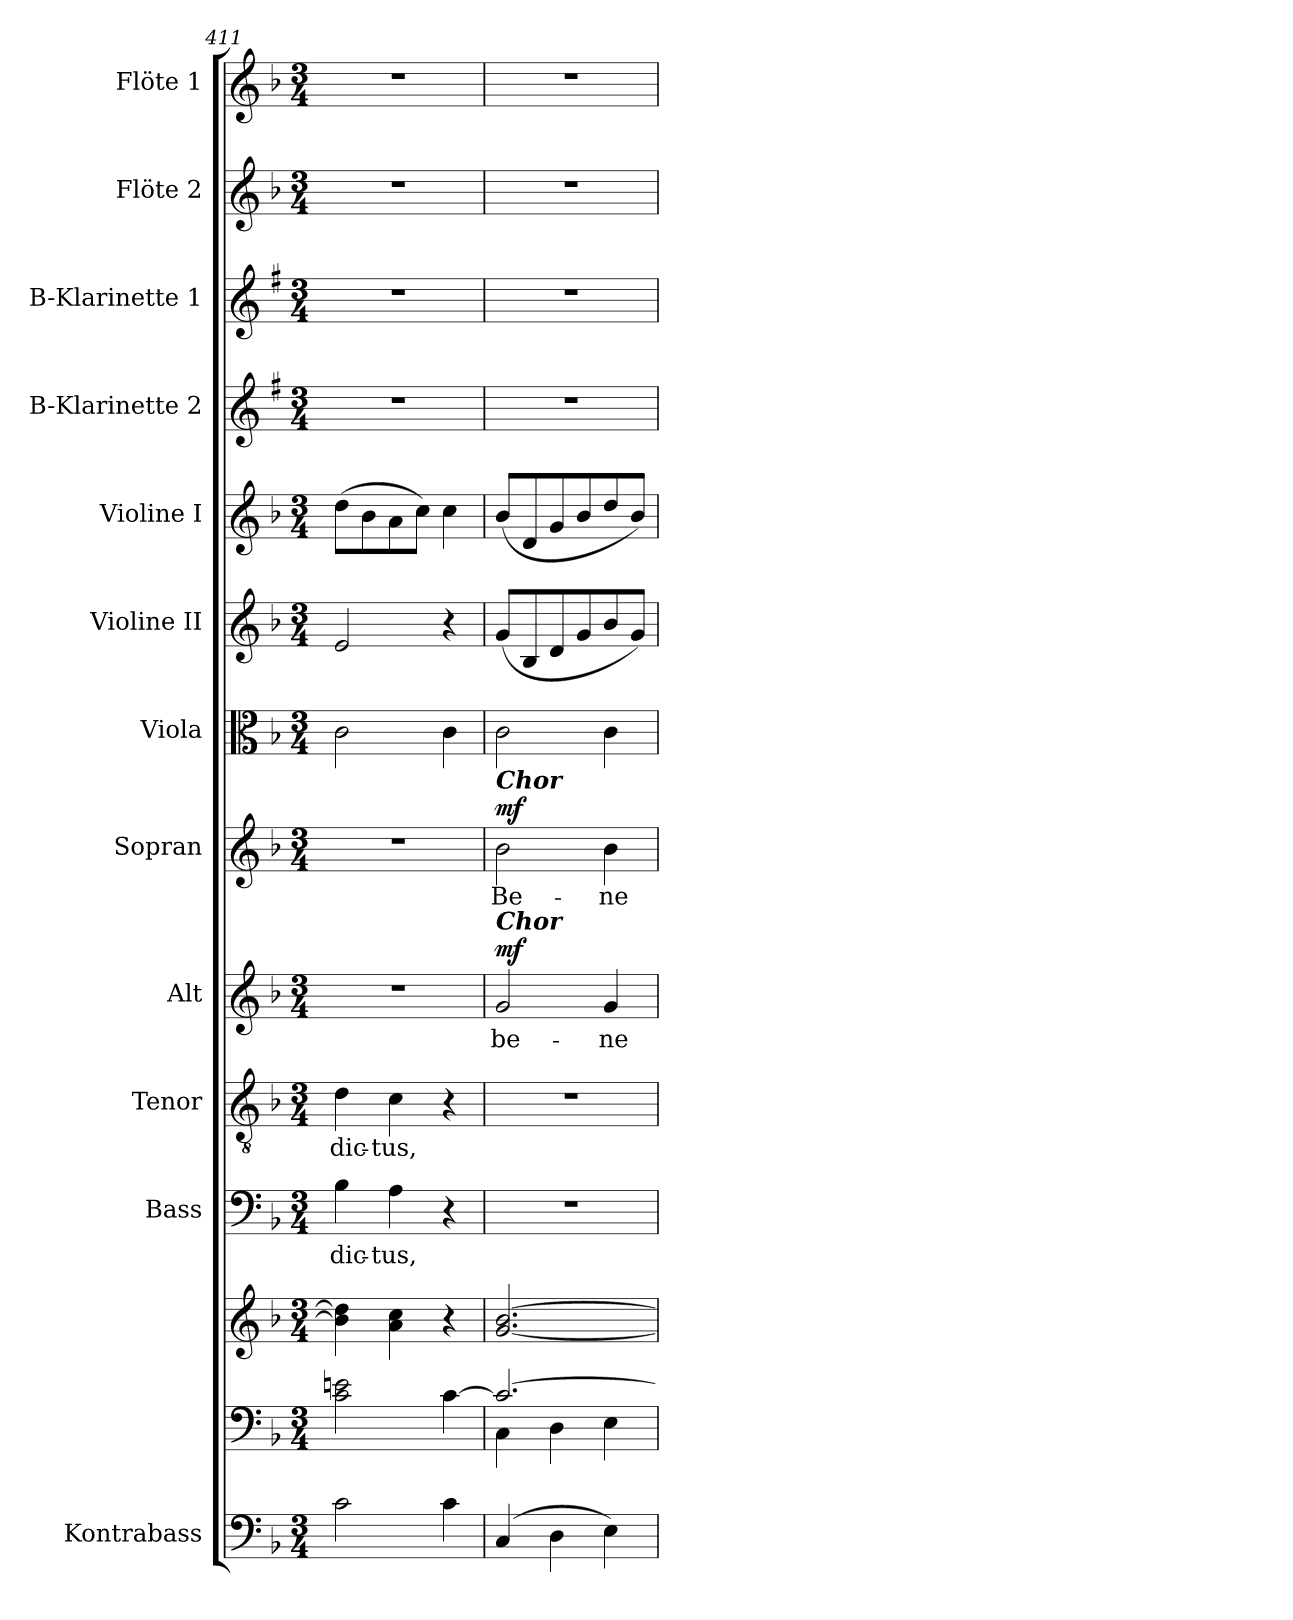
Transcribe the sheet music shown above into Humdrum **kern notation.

**kern	**kern	**kern	**kern	**text	**kern	**text	**kern	**text	**dynam	**kern	**text	**dynam	**kern	**kern	**kern	**kern	**kern	**kern	**kern
*part13	*part12	*part12	*part11	*part11	*part10	*part10	*part9	*part9	*part9	*part8	*part8	*part8	*part7	*part6	*part5	*part4	*part3	*part2	*part1
*staff14	*staff13	*staff12	*staff11	*staff11	*staff10	*staff10	*staff9	*staff9	*staff9	*staff8	*staff8	*staff8	*staff7	*staff6	*staff5	*staff4	*staff3	*staff2	*staff1
*I"Kontrabass	*	*	*I"Bass	*	*I"Tenor	*	*I"Alt	*	*	*I"Sopran	*	*	*I"Viola	*I"Violine II	*I"Violine I	*I"B-Klarinette 2	*I"B-Klarinette 1	*I"Flöte 2	*I"Flöte 1
*I'Kb.	*	*	*I'B.	*	*I'T.	*	*I'A.	*	*	*I'S.	*	*	*I'Vla.	*I'Vl. II	*I'Vl. I	*I'B Kl. 2	*I'B Kl. 1	*I'Fl. 2	*I'Fl. 1
*clefF4	*clefF4	*clefG2	*clefF4	*	*clefGv2	*	*clefG2	*	*	*clefG2	*	*	*clefC3	*clefG2	*clefG2	*clefG2	*clefG2	*clefG2	*clefG2
*ITrd7c12	*	*	*	*	*	*	*	*	*	*	*	*	*	*	*	*ITrd1c2	*ITrd1c2	*	*
*k[b-]	*k[b-]	*k[b-]	*k[b-]	*	*k[b-]	*	*k[b-]	*	*	*k[b-]	*	*	*k[b-]	*k[b-]	*k[b-]	*k[b-]	*k[b-]	*k[b-]	*k[b-]
*F:	*F:	*F:	*F:	*	*F:	*	*F:	*	*	*F:	*	*	*F:	*F:	*F:	*F:	*F:	*F:	*F:
*M3/4	*M3/4	*M3/4	*M3/4	*	*M3/4	*	*M3/4	*	*	*M3/4	*	*	*M3/4	*M3/4	*M3/4	*M3/4	*M3/4	*M3/4	*M3/4
=411	=411	=411	=411	=411	=411	=411	=411	=411	=411	=411	=411	=411	=411	=411	=411	=411	=411	=411	=411
!	!	!	!	!LO:LY:b	!	!LO:LY:b	!	!	!	!	!	!	!	!	!	!	!	!	!
2C\	2c\ 2en\	4b-\] 4dd\]	4B-\	-dic-	4d\	-dic-	2.r	.	.	2.r	.	.	2c\	2e/	(>8dd\L	2.r	2.r	2.r	2.r
.	.	.	.	.	.	.	.	.	.	.	.	.	.	.	8b-\	.	.	.	.
!	!	!	!	!LO:LY:b	!	!LO:LY:b	!	!	!	!	!	!	!	!	!	!	!	!	!
.	.	4a\ 4cc\	4A\	-tus,	4c\	-tus,	.	.	.	.	.	.	.	.	8a\	.	.	.	.
.	.	.	.	.	.	.	.	.	.	.	.	.	.	.	8cc\J)	.	.	.	.
4C\	[4c\	4r	4r	.	4r	.	.	.	.	.	.	.	4c\	4r	4cc\	.	.	.	.
=412	=412	=412	=412	=412	=412	=412	=412	=412	=412	=412	=412	=412	=412	=412	=412	=412	=412	=412	=412
*	*^	*	*	*	*	*	*	*	*	*	*	*	*	*	*	*	*	*	*
!	!	!	!	!	!	!	!	!	!	!	!LO:TX:a:Bi:t=Chor	!	!	!	!	!	!	!	!	!
!	!	!	!	!	!	!	!	!LO:TX:a:Bi:t=Chor	!	!	!	!	!	!	!	!	!	!	!	!
!	!	!	!	!	!	!	!	!	!LO:LY:b	!LO:DY:a	!	!LO:LY:b	!LO:DY:a	!	!	!	!	!	!	!
(4CC/	2.c/_	4C\	[2.g/ [2.b-/	2.r	.	2.r	.	2g/	be-	mf	2b-\	Be-	mf	2c\	(<8g/L	(<8b-/L	2.r	2.r	2.r	2.r
.	.	.	.	.	.	.	.	.	.	.	.	.	.	.	8B-/	8d/	.	.	.	.
4DD\	.	4D\	.	.	.	.	.	.	.	.	.	.	.	.	8d/	8g/	.	.	.	.
.	.	.	.	.	.	.	.	.	.	.	.	.	.	.	8g/	8b-/	.	.	.	.
!	!	!	!	!	!	!	!	!	!LO:LY:b	!	!	!LO:LY:b	!	!	!	!	!	!	!	!
4EE\)	.	4E\	.	.	.	.	.	4g/	-ne-	.	4b-\	-ne-	.	4c\	8b-/	8dd/	.	.	.	.
.	.	.	.	.	.	.	.	.	.	.	.	.	.	.	8g/J)	8b-/J)	.	.	.	.
*	*v	*v	*	*	*	*	*	*	*	*	*	*	*	*	*	*	*	*	*	*
=	=	=	=	=	=	=	=	=	=	=	=	=	=	=	=	=	=	=	=
*-	*-	*-	*-	*-	*-	*-	*-	*-	*-	*-	*-	*-	*-	*-	*-	*-	*-	*-	*-
